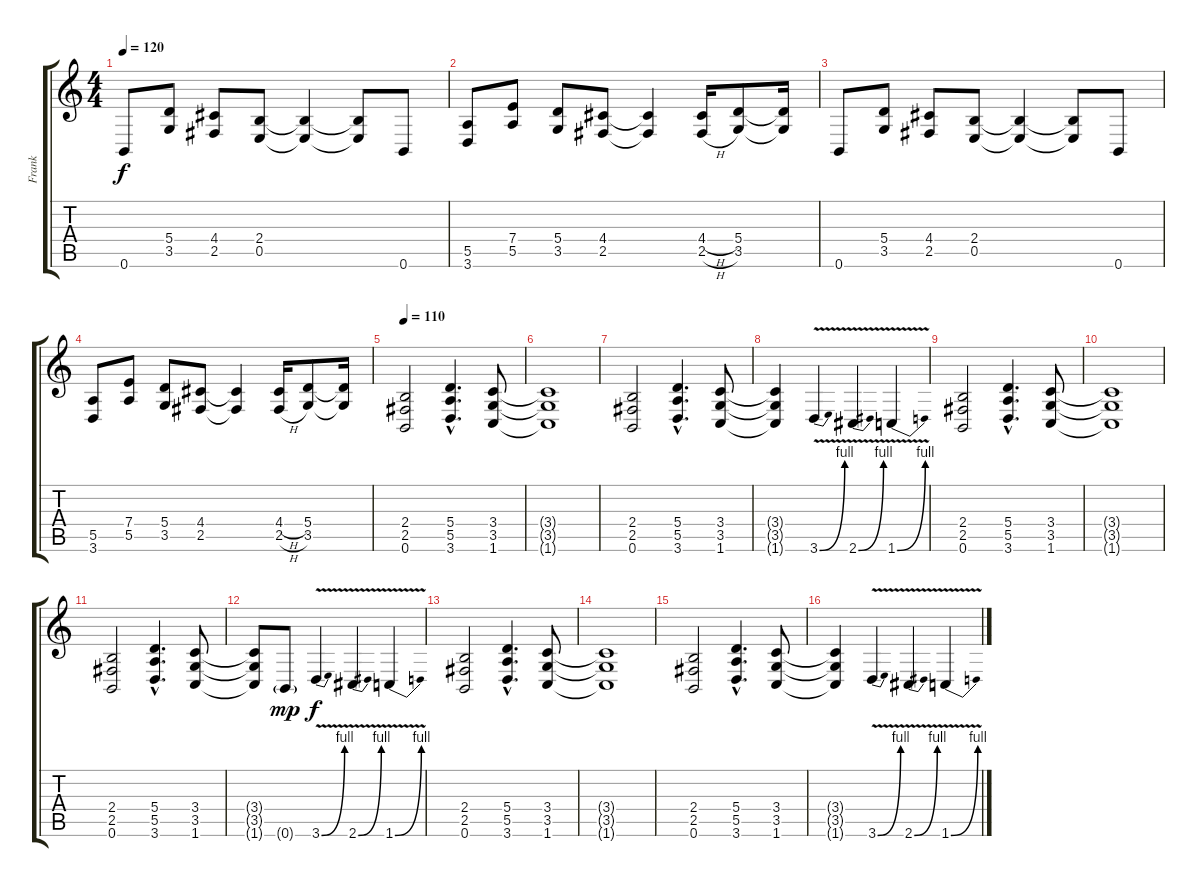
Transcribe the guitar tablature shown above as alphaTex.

\track ("Frank" "Frank") {instrument distortionguitar}
\staff {score tabs}
\tuning (B3 Gb3 D3 A2 E2 B1) {hide}
\ts (4 4)
\tempo 120
\clef g2
\ks c
0.6.8{dy f} (5.4 3.5).8 (4.4 2.5).8 (2.4 0.5).8 (2.4{t} 0.5{t}).4 (2.4{t} 0.5{t}).8 0.6.8 |
(5.5 3.6).8 (7.4 5.5).8 (5.4 3.5).8 (4.4 2.5).8 (4.4{t} 2.5{t}).4 (4.4{h} 2.5{h}).16 (5.4 3.5).8 (5.4{t} 3.5{t}).16 |
0.6.8 (5.4 3.5).8 (4.4 2.5).8 (2.4 0.5).8 (2.4{t} 0.5{t}).4 (2.4{t} 0.5{t}).8 0.6.8 |
(5.5 3.6).8 (7.4 5.5).8 (5.4 3.5).8 (4.4 2.5).8 (4.4{t} 2.5{t}).4 (4.4{h} 2.5{h}).16 (5.4 3.5).8 (5.4{t} 3.5{t}).16 |
\tempo 110
(2.4 2.5 0.6).2 (5.4{hac} 5.5{hac} 3.6{hac}).4{d} (3.4 3.5 1.6).8 |
(3.4{t} 3.5{t} 1.6{t}).1 |
(2.4 2.5 0.6).2 (5.4{hac} 5.5{hac} 3.6{hac}).4{d} (3.4 3.5 1.6).8 |
(3.4{t} 3.5{t} 1.6{t}).4 3.6{be (bend 0 0 60 4) v}.4 2.6{be (bend 0 0 60 4) v}.4 1.6{be (bend 0 0 60 4) v}.4 |
(2.4 2.5 0.6).2 (5.4{hac} 5.5{hac} 3.6{hac}).4{d} (3.4 3.5 1.6).8 |
(3.4{t} 3.5{t} 1.6{t}).1 |
(2.4 2.5 0.6).2 (5.4{hac} 5.5{hac} 3.6{hac}).4{d} (3.4 3.5 1.6).8 |
(3.4{t} 3.5{t} 1.6{t}).8 0.6{g}.8{dy mp} 3.6{be (bend 0 0 60 4) v}.4{dy f} 2.6{be (bend 0 0 60 4) v}.4 1.6{be (bend 0 0 60 4) v}.4 |
(2.4 2.5 0.6).2 (5.4{hac} 5.5{hac} 3.6{hac}).4{d} (3.4 3.5 1.6).8 |
(3.4{t} 3.5{t} 1.6{t}).1 |
(2.4 2.5 0.6).2 (5.4{hac} 5.5{hac} 3.6{hac}).4{d} (3.4 3.5 1.6).8 |
(3.4{t} 3.5{t} 1.6{t}).4 3.6{be (bend 0 0 60 4) v}.4 2.6{be (bend 0 0 60 4) v}.4 1.6{be (bend 0 0 60 4) v}.4
